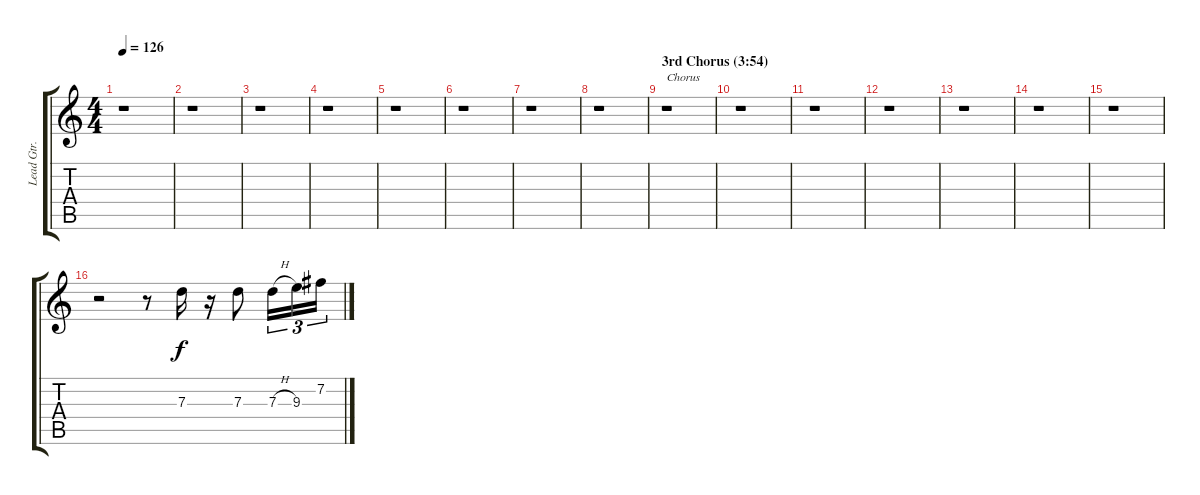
\track ("Lead Gtr. (E. Bell)" "Lead Gtr. ") {instrument overdrivenguitar}
\staff {score tabs}
\tuning (E4 B3 G3 D3 A2 E2) {hide}
\ts (4 4)
\tempo 126
\clef g2
\ks c
r.1{dy f} |
r.1 |
r.1 |
r.1 |
r.1 |
r.1 |
r.1 |
r.1 |
\section ("" "3rd Chorus (3:54)")
r.1{txt "Chorus"} |
r.1 |
r.1 |
r.1 |
r.1 |
r.1 |
r.1 |
r.2 r.8 7.3.16 r.16 7.3.8 7.3{h}.16{tu (3 2)} 9.3.16{tu (3 2)} 7.2{h}.16{tu (3 2)}
